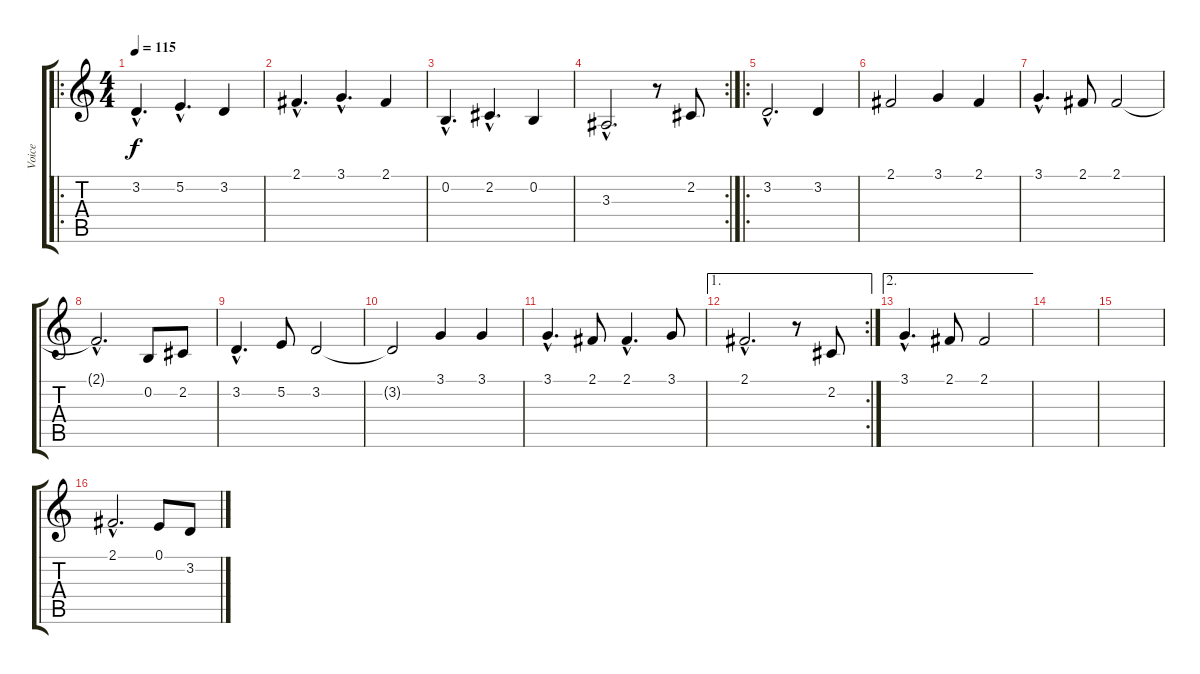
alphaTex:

\track ("Voice" "Voice") {instrument lead1square}
\staff {score tabs}
\tuning (E4 B3 G3 D3 A2 E2) {hide}
\ro
\ts (4 4)
\tempo 115
\clef g2
\ks c
3.2{hac}.4{d dy f} 5.2{hac}.4{d} 3.2.4 |
2.1{hac}.4{d} 3.1{hac}.4{d} 2.1.4 |
0.2{hac}.4{d} 2.2{hac}.4{d} 0.2.4 |
\rc 2
3.3{hac}.2{d} r.8 2.2.8 |
\ro
3.2{hac}.2{d} 3.2.4 |
2.1.2 3.1.4 2.1.4 |
3.1{hac}.4{d} 2.1.8 2.1.2 |
2.1{hac t}.2{d} 0.2.8 2.2.8 |
3.2{hac}.4{d} 5.2.8 3.2.2 |
3.2{t}.2 3.1.4 3.1.4 |
3.1{hac}.4{d} 2.1.8 2.1{hac}.4{d} 3.1.8 |
\ae 1
\rc 2
2.1{hac}.2{d} r.8 2.2.8 |
\ae 2
3.1{hac}.4{d} 2.1.8 2.1.2 |
|
|
2.1{hac}.2{d} 0.1.8 3.2.8
